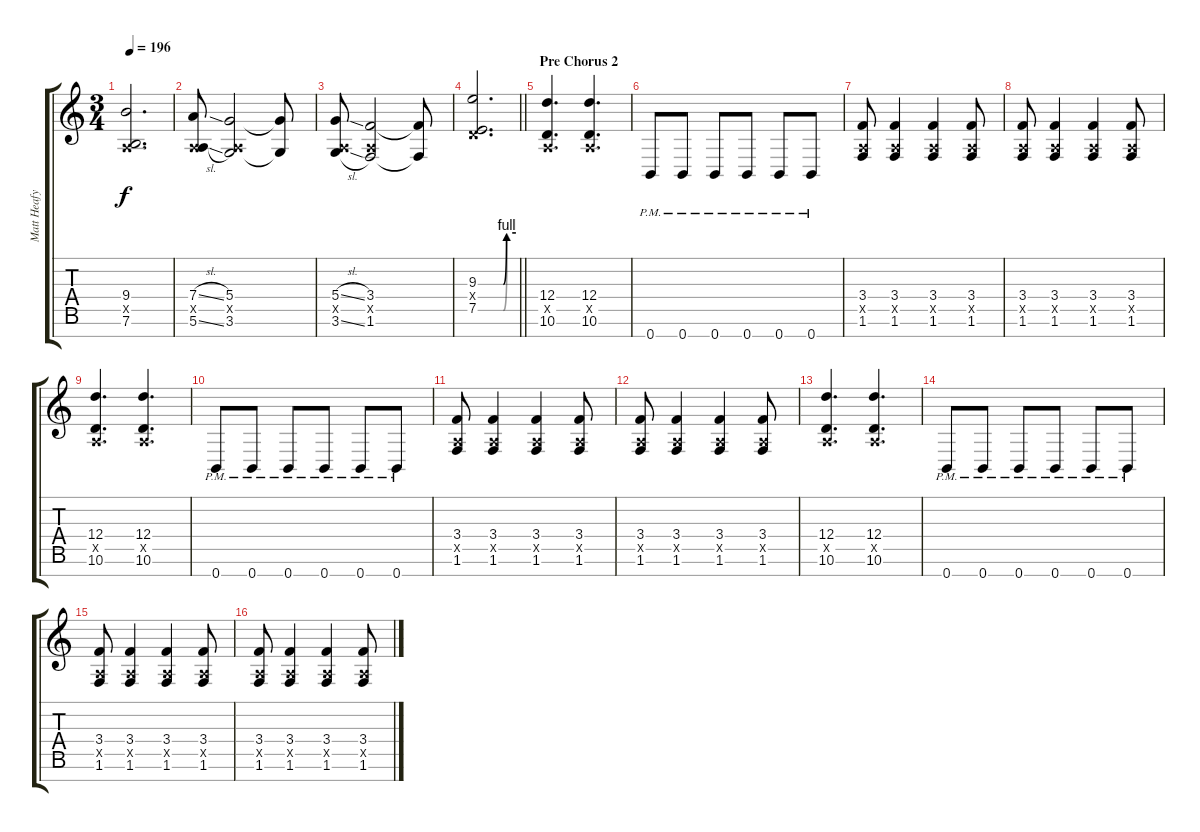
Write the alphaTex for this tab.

\track ("Matt Heafy" "Matt Heafy") {instrument distortionguitar}
\staff {score tabs}
\tuning (E4 B3 G3 D3 A2 E2 B1) {hide}
\ts (3 4)
\tempo 196
\clef g2
\ks c
(9.4 0.5{x} 7.6).2{d dy f} |
(7.4{sl} 0.5{x} 5.6{sl}).8 (5.4 0.5{x} 3.6).2 (5.4{t} 3.6{t}).8 |
(5.4{sl} 0.5{x} 3.6{sl}).8 (3.4 0.5{x} 1.6).2 (3.4{t} 1.6{t}).8 |
\barLineRight lightlight
(9.3{be (custom 0 0 40 0 45 4 60 4)} 0.4{x} 7.5{be (custom 0 0 40 0 46 4 60 4)}).2{d} |
\section ("" "Pre Chorus 2")
(12.4 0.5{x} 10.6).4{d} (12.4 0.5{x} 10.6).4{d} |
0.7{pm}.8 0.7{pm}.8 0.7{pm}.8 0.7{pm}.8 0.7{pm}.8 0.7{pm}.8 |
(3.4 0.5{x} 1.6).8 (3.4 0.5{x} 1.6).4 (3.4 0.5{x} 1.6).4 (3.4 0.5{x} 1.6).8 |
(3.4 0.5{x} 1.6).8 (3.4 0.5{x} 1.6).4 (3.4 0.5{x} 1.6).4 (3.4 0.5{x} 1.6).8 |
(12.4 0.5{x} 10.6).4{d} (12.4 0.5{x} 10.6).4{d} |
0.7{pm}.8 0.7{pm}.8 0.7{pm}.8 0.7{pm}.8 0.7{pm}.8 0.7{pm}.8 |
(3.4 0.5{x} 1.6).8 (3.4 0.5{x} 1.6).4 (3.4 0.5{x} 1.6).4 (3.4 0.5{x} 1.6).8 |
(3.4 0.5{x} 1.6).8 (3.4 0.5{x} 1.6).4 (3.4 0.5{x} 1.6).4 (3.4 0.5{x} 1.6).8 |
(12.4 0.5{x} 10.6).4{d} (12.4 0.5{x} 10.6).4{d} |
0.7{pm}.8 0.7{pm}.8 0.7{pm}.8 0.7{pm}.8 0.7{pm}.8 0.7{pm}.8 |
(3.4 0.5{x} 1.6).8 (3.4 0.5{x} 1.6).4 (3.4 0.5{x} 1.6).4 (3.4 0.5{x} 1.6).8 |
(3.4 0.5{x} 1.6).8 (3.4 0.5{x} 1.6).4 (3.4 0.5{x} 1.6).4 (3.4 0.5{x} 1.6).8
